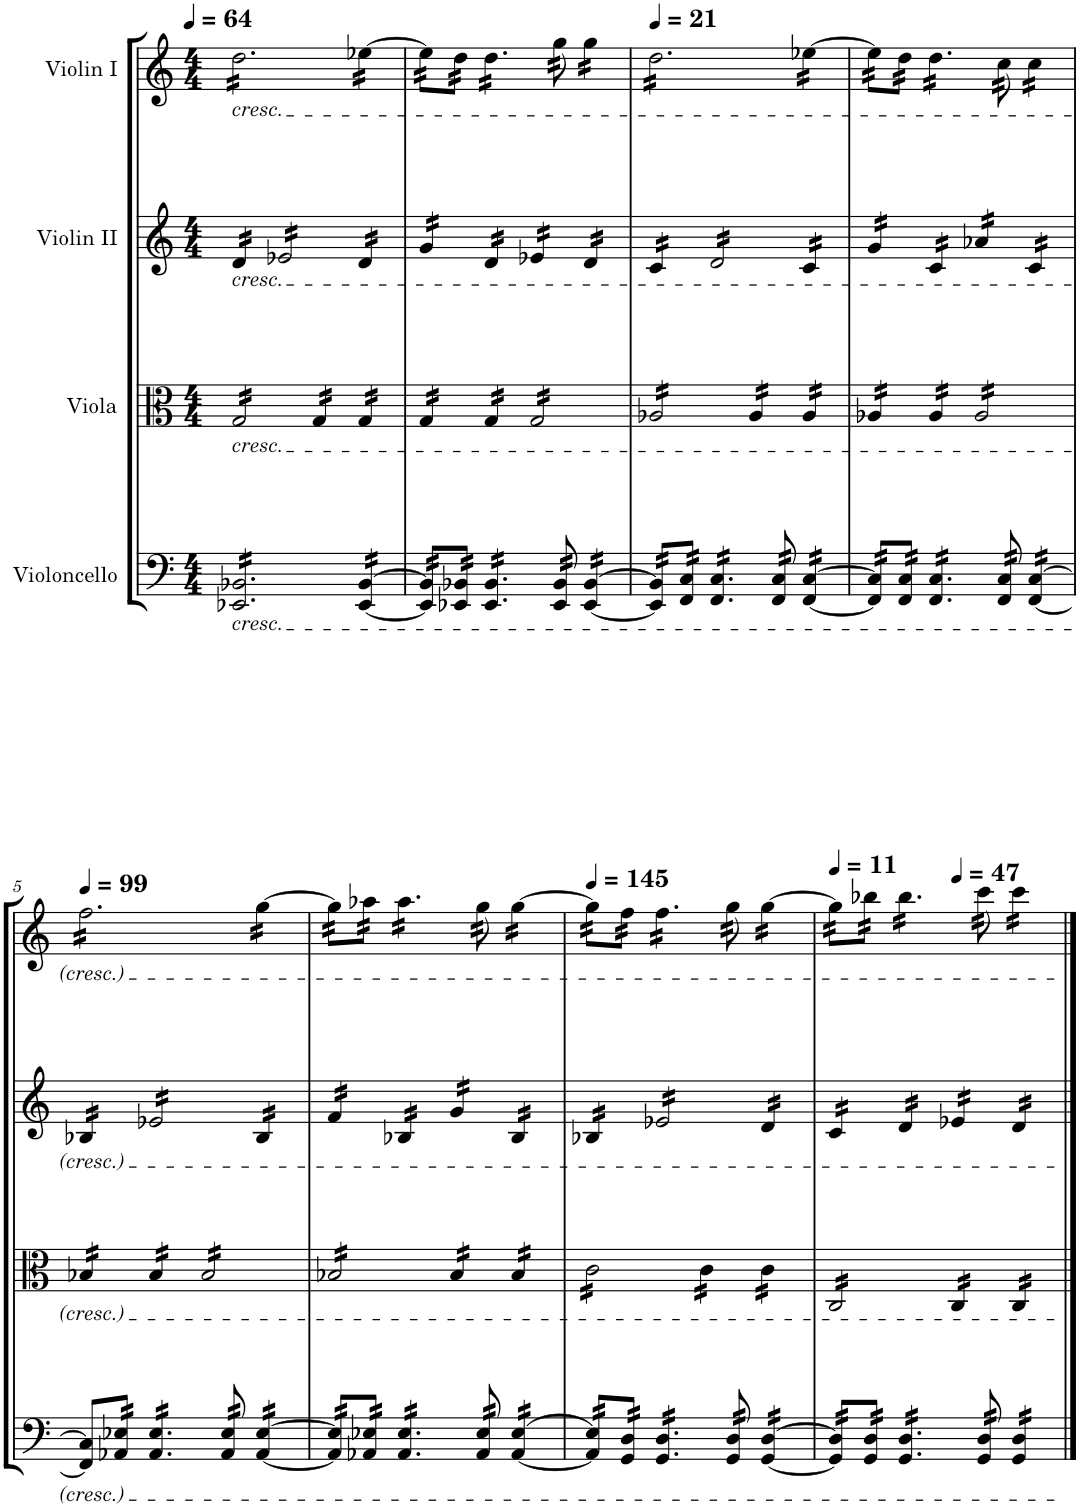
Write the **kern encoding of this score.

**kern	**kern	**kern	**kern
*part4	*part3	*part2	*part1
*staff4	*staff3	*staff2	*staff1
*I"Violoncello	*I"Viola	*I"Violin II	*I"Violin I
*I'Vc	*I'Vla	*I'Vln	*I'Vln
*clefF4	*clefC3	*clefG2	*clefG2
*k[]	*k[]	*k[]	*k[]
*M4/4	*M4/4	*M4/4	*M4/4
*MM64	*MM64	*MM64	*MM64
=1	=1	=1	=1
!	!	!	!LO:TX:b:i:t=cresc.
!	!	!LO:TX:b:i:t=cresc.	!
!	!LO:TX:b:i:t=cresc.	!	!
!LO:TX:b:i:t=cresc.	!	!	!
*tremolo	*	*	*
*	*tremolo	*	*
*	*	*tremolo	*
*	*	*	*tremolo
16EE-X/ 16BB-X/LL	16G/LL	16d/LL	16dd\LL
16EE-X/ 16BB-X/	16G/	16d/	16dd\
16EE-X/ 16BB-X/	16G/	16d/	16dd\
16EE-X/ 16BB-X/	16G/	16d/JJ	16dd\
16EE-X/ 16BB-X/	16G/	16e-X/LL	16dd\
16EE-X/ 16BB-X/	16G/	16e-X/	16dd\
16EE-X/ 16BB-X/	16G/	16e-X/	16dd\
16EE-X/ 16BB-X/	16G/JJ	16e-X/	16dd\
16EE-X/ 16BB-X/	16G/LL	16e-X/	16dd\
16EE-X/ 16BB-X/	16G/	16e-X/	16dd\
16EE-X/ 16BB-X/	16G/	16e-X/	16dd\
16EE-X/ 16BB-X/JJ	16G/JJ	16e-X/JJ	16dd\JJ
[16EE-/ [16BB-/LL	16G/LL	16d/LL	[16ee-X\LL
16EE-/ 16BB-/	16G/	16d/	16ee-X\
16EE-/ 16BB-/	16G/	16d/	16ee-X\
16EE-/ 16BB-/JJ	16G/JJ	16d/JJ	16ee-X\JJ
=2	=2	=2	=2
32EE-/] 32BB-/]LLL	16G/LL	16g/LL	32ee-\]LLL
32EE-/ 32BB-/	.	.	32ee-\
32EE-/ 32BB-/	16G/	16g/	32ee-\
32EE-/ 32BB-/	.	.	32ee-\
32EE-X/ 32BB-X/	16G/	16g/	32dd\
32EE-X/ 32BB-X/	.	.	32dd\
32EE-X/ 32BB-X/	16G/JJ	16g/JJ	32dd\
32EE-X/ 32BB-X/JJJ	.	.	32dd\JJJ
16EE-/ 16BB-/LL	16G/LL	16d/LL	16dd\LL
16EE-/ 16BB-/	16G/	16d/	16dd\
16EE-/ 16BB-/	16G/	16d/	16dd\
16EE-/ 16BB-/	16G/JJ	16d/JJ	16dd\
16EE-/ 16BB-/	16G/LL	16e-X/LL	16dd\
16EE-/ 16BB-/JJ	16G/	16e-X/	16dd\JJ
32EE-/ 32BB-/	16G/	16e-X/	32gg\
32EE-/ 32BB-/	.	.	32gg\
32EE-/ 32BB-/	16G/	16e-X/JJ	32gg\
32EE-/ 32BB-/	.	.	32gg\
[16EE-/ [16BB-/LL	16G/	16d/LL	16gg\LL
16EE-/ 16BB-/	16G/	16d/	16gg\
16EE-/ 16BB-/	16G/	16d/	16gg\
16EE-/ 16BB-/JJ	16G/JJ	16d/JJ	16gg\JJ
=3	=3	=3	=3
*	*	*	*MM21
32EE-/] 32BB-/]LLL	16A-X/LL	16c/LL	16dd\LL
32EE-/ 32BB-/	.	.	.
32EE-/ 32BB-/	16A-X/	16c/	16dd\
32EE-/ 32BB-/	.	.	.
32FF/ 32C/	16A-X/	16c/	16dd\
32FF/ 32C/	.	.	.
32FF/ 32C/	16A-X/	16c/JJ	16dd\
32FF/ 32C/JJJ	.	.	.
16FF/ 16C/LL	16A-X/	16d/LL	16dd\
16FF/ 16C/	16A-X/	16d/	16dd\
16FF/ 16C/	16A-X/	16d/	16dd\
16FF/ 16C/	16A-X/JJ	16d/	16dd\
16FF/ 16C/	16A-/LL	16d/	16dd\
16FF/ 16C/JJ	16A-/	16d/	16dd\
32FF/ 32C/	16A-/	16d/	16dd\
32FF/ 32C/	.	.	.
32FF/ 32C/	16A-/JJ	16d/JJ	16dd\JJ
32FF/ 32C/	.	.	.
[16FF/ [16C/LL	16A-/LL	16c/LL	[16ee-X\LL
16FF/ 16C/	16A-/	16c/	16ee-X\
16FF/ 16C/	16A-/	16c/	16ee-X\
16FF/ 16C/JJ	16A-/JJ	16c/JJ	16ee-X\JJ
=4	=4	=4	=4
32FF/] 32C/]LLL	16A-X/LL	16g/LL	32ee-\]LLL
32FF/ 32C/	.	.	32ee-\
32FF/ 32C/	16A-X/	16g/	32ee-\
32FF/ 32C/	.	.	32ee-\
32FF/ 32C/	16A-X/	16g/	32dd\
32FF/ 32C/	.	.	32dd\
32FF/ 32C/	16A-X/JJ	16g/JJ	32dd\
32FF/ 32C/JJJ	.	.	32dd\JJJ
16FF/ 16C/LL	16A-/LL	16c/LL	16dd\LL
16FF/ 16C/	16A-/	16c/	16dd\
16FF/ 16C/	16A-/	16c/	16dd\
16FF/ 16C/	16A-/JJ	16c/JJ	16dd\
16FF/ 16C/	16A-/LL	16a-X/LL	16dd\
16FF/ 16C/JJ	16A-/	16a-X/	16dd\JJ
32FF/ 32C/	16A-/	16a-X/	32cc\
32FF/ 32C/	.	.	32cc\
32FF/ 32C/	16A-/	16a-X/JJ	32cc\
32FF/ 32C/	.	.	32cc\
[16FF/ [16C/LL	16A-/	16c/LL	16cc\LL
16FF/ 16C/	16A-/	16c/	16cc\
16FF/ 16C/	16A-/	16c/	16cc\
16FF/ 16C/JJ	16A-/JJ	16c/JJ	16cc\JJ
*Xtremolo	*	*	*
!!LO:LB:g=z
=5	=5	=5	=5
*	*	*	*MM99
8FF/] 8C/]L	16B-X/LL	16B-X/LL	16ff\LL
.	16B-X/	16B-X/	16ff\
*tremolo	*	*	*
32AA-X/ 32E-X/	16B-X/	16B-X/	16ff\
32AA-X/ 32E-X/	.	.	.
32AA-X/ 32E-X/	16B-X/JJ	16B-X/JJ	16ff\
32AA-X/ 32E-X/JJJ	.	.	.
16AA-/ 16E-/LL	16B-/LL	16e-X/LL	16ff\
16AA-/ 16E-/	16B-/	16e-X/	16ff\
16AA-/ 16E-/	16B-/	16e-X/	16ff\
16AA-/ 16E-/	16B-/JJ	16e-X/	16ff\
16AA-/ 16E-/	16B-/LL	16e-X/	16ff\
16AA-/ 16E-/JJ	16B-/	16e-X/	16ff\
32AA-/ 32E-/	16B-/	16e-X/	16ff\
32AA-/ 32E-/	.	.	.
32AA-/ 32E-/	16B-/	16e-X/JJ	16ff\JJ
32AA-/ 32E-/	.	.	.
[16AA-/ [16E-/LL	16B-/	16B-/LL	[16gg\LL
16AA-/ 16E-/	16B-/	16B-/	16gg\
16AA-/ 16E-/	16B-/	16B-/	16gg\
16AA-/ 16E-/JJ	16B-/JJ	16B-/JJ	16gg\JJ
=6	=6	=6	=6
32AA-/] 32E-/]LLL	16B-X/LL	16f/LL	32gg\]LLL
32AA-/ 32E-/	.	.	32gg\
32AA-/ 32E-/	16B-X/	16f/	32gg\
32AA-/ 32E-/	.	.	32gg\
32AA-X/ 32E-X/	16B-X/	16f/	32aa-X\
32AA-X/ 32E-X/	.	.	32aa-X\
32AA-X/ 32E-X/	16B-X/	16f/JJ	32aa-X\
32AA-X/ 32E-X/JJJ	.	.	32aa-X\JJJ
16AA-/ 16E-/LL	16B-X/	16B-X/LL	16aa-\LL
16AA-/ 16E-/	16B-X/	16B-X/	16aa-\
16AA-/ 16E-/	16B-X/	16B-X/	16aa-\
16AA-/ 16E-/	16B-X/JJ	16B-X/JJ	16aa-\
16AA-/ 16E-/	16B-/LL	16g/LL	16aa-\
16AA-/ 16E-/JJ	16B-/	16g/	16aa-\JJ
32AA-/ 32E-/	16B-/	16g/	32gg\
32AA-/ 32E-/	.	.	32gg\
32AA-/ 32E-/	16B-/JJ	16g/JJ	32gg\
32AA-/ 32E-/	.	.	32gg\
[16AA-/ [16E-/LL	16B-/LL	16B-/LL	[16gg\LL
16AA-/ 16E-/	16B-/	16B-/	16gg\
16AA-/ 16E-/	16B-/	16B-/	16gg\
16AA-/ 16E-/JJ	16B-/JJ	16B-/JJ	16gg\JJ
=7	=7	=7	=7
*	*	*	*MM145
32AA-/] 32E-/]LLL	16c\LL	16B-X/LL	32gg\]LLL
32AA-/ 32E-/	.	.	32gg\
32AA-/ 32E-/	16c\	16B-X/	32gg\
32AA-/ 32E-/	.	.	32gg\
32GG/ 32D/	16c\	16B-X/	32ff\
32GG/ 32D/	.	.	32ff\
32GG/ 32D/	16c\	16B-X/JJ	32ff\
32GG/ 32D/JJJ	.	.	32ff\JJJ
16GG/ 16D/LL	16c\	16e-X/LL	16ff\LL
16GG/ 16D/	16c\	16e-X/	16ff\
16GG/ 16D/	16c\	16e-X/	16ff\
16GG/ 16D/	16c\JJ	16e-X/	16ff\
16GG/ 16D/	16c\LL	16e-X/	16ff\
16GG/ 16D/JJ	16c\	16e-X/	16ff\JJ
32GG/ 32D/	16c\	16e-X/	32gg\
32GG/ 32D/	.	.	32gg\
32GG/ 32D/	16c\JJ	16e-X/JJ	32gg\
32GG/ 32D/	.	.	32gg\
[16GG/ [16D/LL	16c\LL	16d/LL	[16gg\LL
16GG/ 16D/	16c\	16d/	16gg\
16GG/ 16D/	16c\	16d/	16gg\
16GG/ 16D/JJ	16c\JJ	16d/JJ	16gg\JJ
=8	=8	=8	=8
*	*	*	*MM11
*	*	*	*^
32GG/] 32D/]LLL	16C/LL	16c/LL	32gg\]LLL	2ryy
32GG/ 32D/	.	.	32gg\	.
32GG/ 32D/	16C/	16c/	32gg\	.
32GG/ 32D/	.	.	32gg\	.
32GG/ 32D/	16C/	16c/	32bb-X\	.
32GG/ 32D/	.	.	32bb-X\	.
32GG/ 32D/	16C/	16c/JJ	32bb-X\	.
32GG/ 32D/JJJ	.	.	32bb-X\JJJ	.
16GG/ 16D/LL	16C/	16d/LL	16bb-\LL	.
16GG/ 16D/	16C/	16d/	16bb-\	.
16GG/ 16D/	16C/	16d/	16bb-\	.
16GG/ 16D/	16C/JJ	16d/JJ	16bb-\	.
*	*	*	*MM47	*
16GG/ 16D/	16C/LL	16e-X/LL	16bb-\	2ryy
16GG/ 16D/JJ	16C/	16e-X/	16bb-\JJ	.
32GG/ 32D/	16C/	16e-X/	32ccc\	.
32GG/ 32D/	.	.	32ccc\	.
32GG/ 32D/	16C/JJ	16e-X/JJ	32ccc\	.
32GG/ 32D/	.	.	32ccc\	.
16GG/ 16D/LL	16C/LL	16d/LL	16ccc\LL	.
16GG/ 16D/	16C/	16d/	16ccc\	.
16GG/ 16D/	16C/	16d/	16ccc\	.
16GG/ 16D/JJ	16C/JJ	16d/JJ	16ccc\JJ	.
*	*	*	*Xtremolo	*
*	*	*Xtremolo	*	*
*	*Xtremolo	*	*	*
*Xtremolo	*	*	*	*
*	*	*	*v	*v
==	==	==	==
*-	*-	*-	*-
